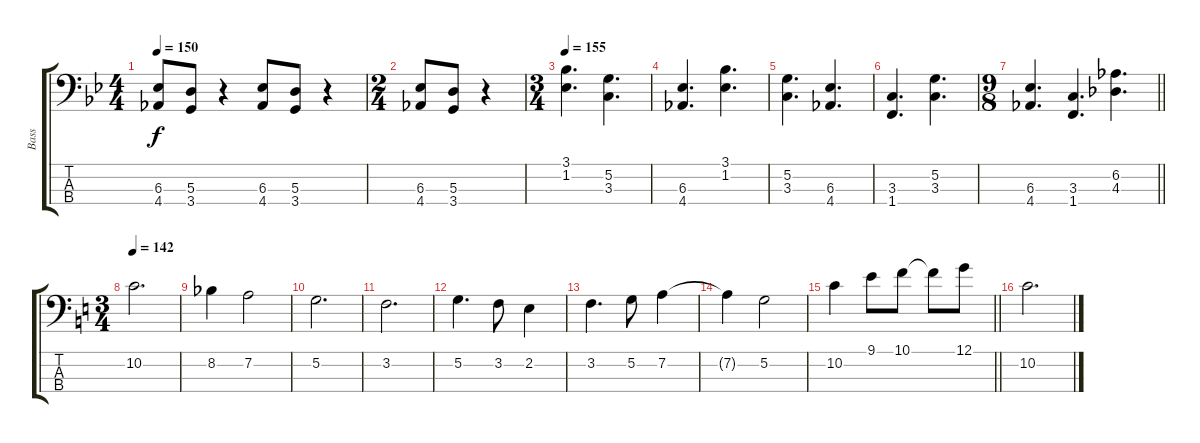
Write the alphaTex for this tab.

\track ("Bass" "Bass") {instrument electricbasspick}
\staff {score tabs}
\tuning (G2 D2 A1 E1) {hide}
\ts (4 4)
\tempo 150
\clef f4
\ks bb
(6.3 4.4).8{dy f} (5.3 3.4).8 r.4 (6.3 4.4).8 (5.3 3.4).8 r.4 |
\ts (2 4)
(6.3 4.4).8 (5.3 3.4).8 r.4 |
\ts (3 4)
\tempo 155
(3.1 1.2).4{d} (5.2 3.3).4{d} |
(6.3 4.4).4{d} (3.1 1.2).4{d} |
(5.2 3.3).4{d} (6.3 4.4).4{d} |
(3.3 1.4).4{d} (5.2 3.3).4{d} |
\ts (9 8)
\barLineRight lightlight
(6.3 4.4).4{d} (3.3 1.4).4{d} (6.2 4.3).4{d} |
\ts (3 4)
\tempo 142
\ks c
10.2.2{d} |
8.2{acc b}.4 7.2.2 |
5.2.2{d} |
3.2.2{d} |
5.2.4{d} 3.2.8 2.2.4 |
3.2.4{d} 5.2.8 7.2.4 |
7.2{t}.4 5.2.2 |
\barLineRight lightlight
10.2.4 9.1.8 10.1.8 10.1{t}.8 12.1.8 |
10.2.2{d}
